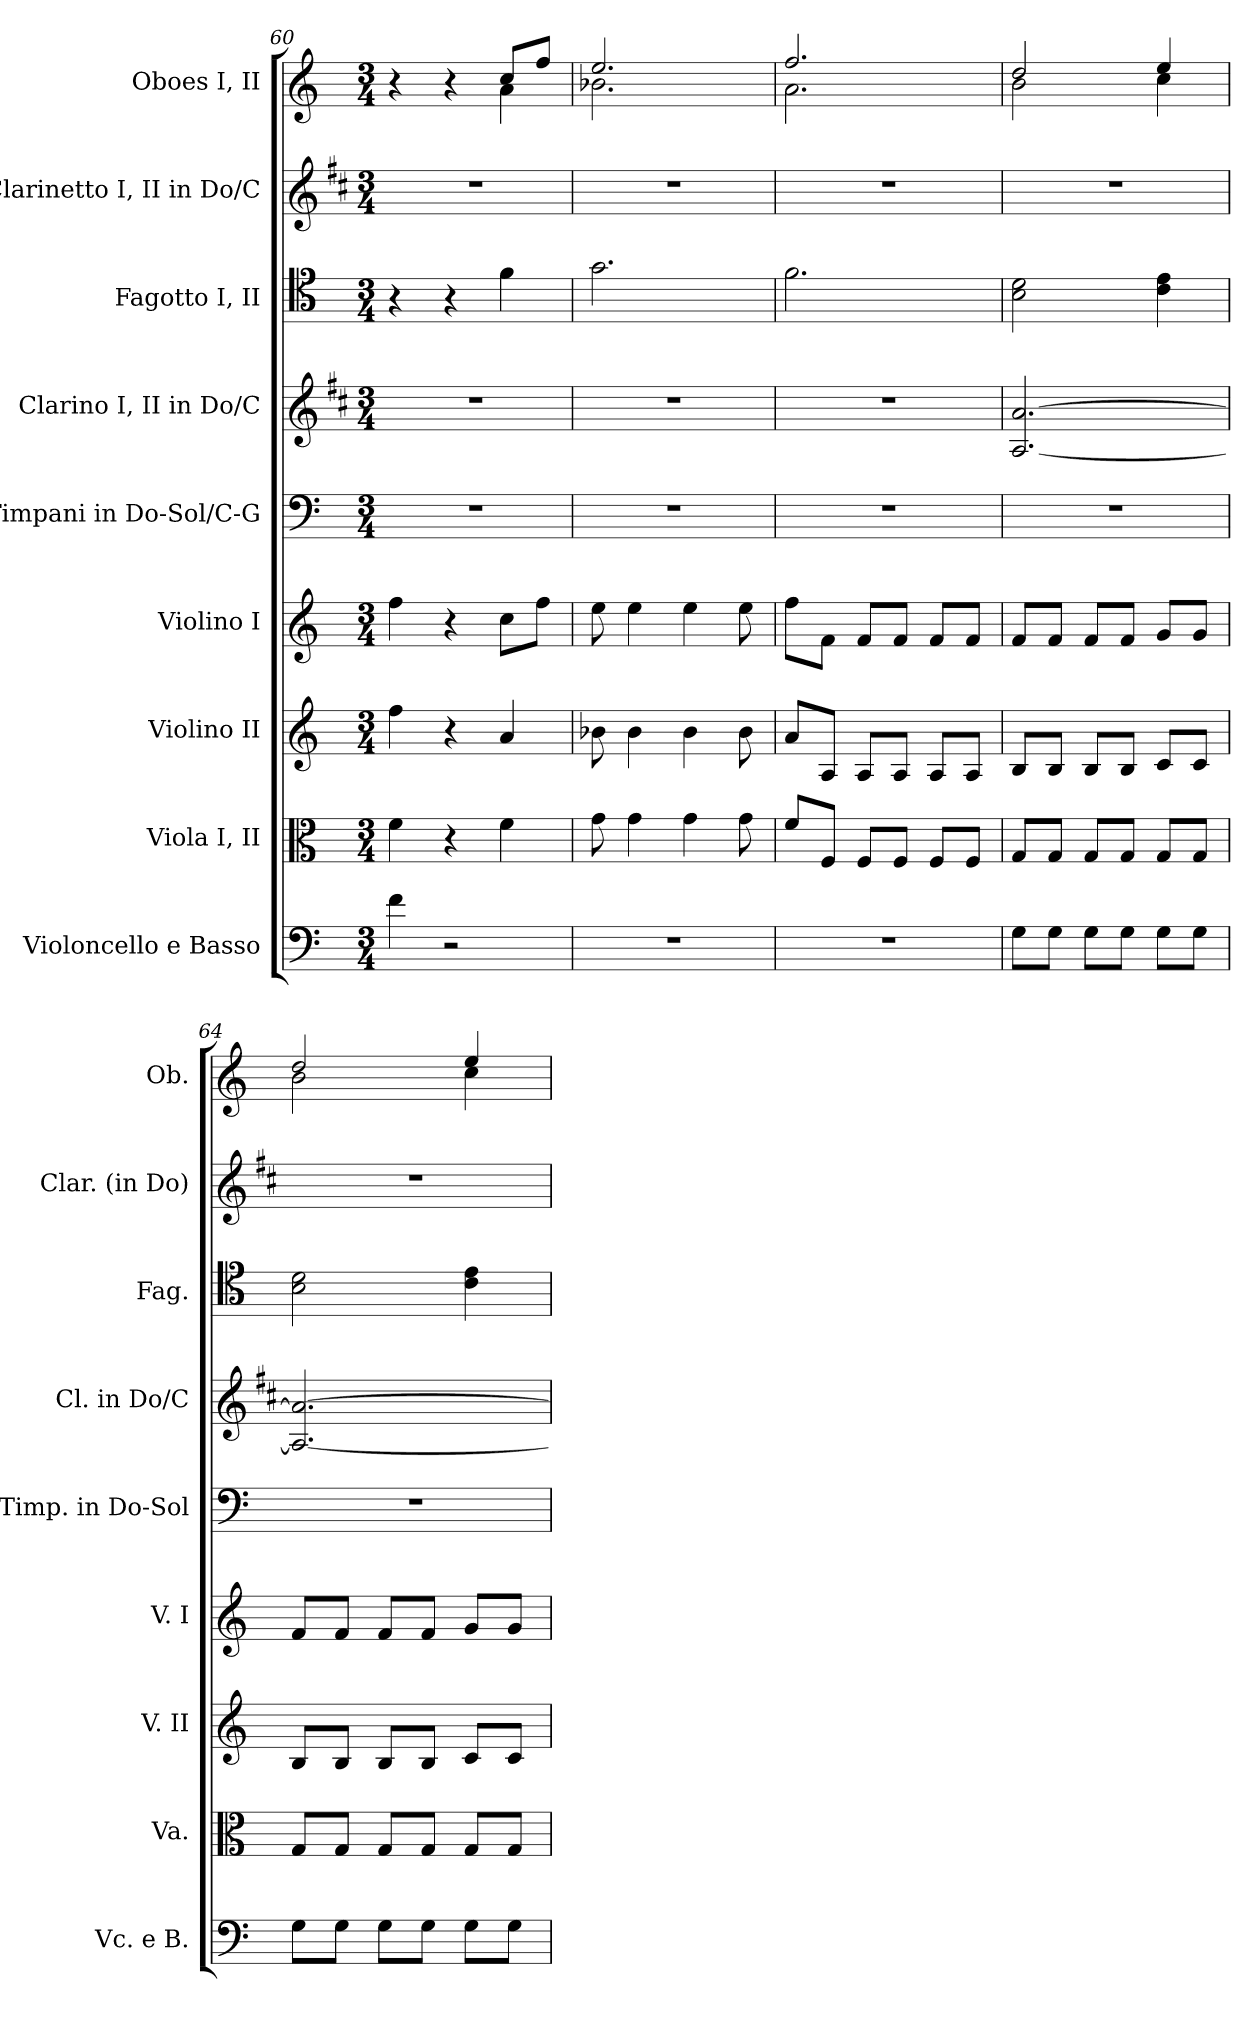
**kern	**kern	**kern	**kern	**kern	**kern	**kern	**kern	**kern
*part9	*part8	*part7	*part6	*part5	*part4	*part3	*part2	*part1
*staff9	*staff8	*staff7	*staff6	*staff5	*staff4	*staff3	*staff2	*staff1
*I"Violoncello e Basso	*I"Viola I, II	*I"Violino II	*I"Violino I	*I"Timpani in Do-Sol/C-G	*I"Clarino I, II in Do/C	*I"Fagotto I, II	*I"Clarinetto I, II in Do/C	*I"Oboes I, II
*I'Vc. e B.	*I'Va.	*I'V. II	*I'V. I	*I'Timp. in Do-Sol	*I'Cl. in Do/C	*I'Fag.	*I'Clar. (in Do)	*I'Ob.
*clefF4	*clefC3	*clefG2	*clefG2	*clefF4	*clefG2	*clefC4	*clefG2	*clefG2
*	*	*	*	*	*ITrd1c2	*	*ITrd1c2	*
*k[]	*k[]	*k[]	*k[]	*k[]	*k[]	*k[]	*k[]	*k[]
*M3/4	*M3/4	*M3/4	*M3/4	*M3/4	*M3/4	*M3/4	*M3/4	*M3/4
=60	=60	=60	=60	=60	=60	=60	=60	=60
*	*	*	*	*	*	*	*	*^
4f\	4f\	4ff\	4ff\	2.r	2.r	4r	2.r	4r	4ryy
2r	4r	4r	4r	.	.	4r	.	4r	4ryy
.	4fi\	4aj/	8ccZ\L	.	.	4fi\	.	8ccZ/L	4aj\
.	.	.	8ff\J	.	.	.	.	8ff/J	.
=61	=61	=61	=61	=61	=61	=61	=61	=61	=61
2.r	8gj\	8b-XZ\	8eei\	2.r	2.r	2.gj\	2.r	2.eei/	2.b-XZ\
.	4g\	4b-\	4ee\	.	.	.	.	.	.
.	4g\	4b-\	4ee\	.	.	.	.	.	.
.	8g\	8b-\	8ee\	.	.	.	.	.	.
=62	=62	=62	=62	=62	=62	=62	=62	=62	=62
2.r	8fi/L	8aj/L	8ffi\L	2.r	2.r	2.fi\	2.r	2.ffi/	2.aj\
.	8F/J	8A/J	8f\J	.	.	.	.	.	.
.	8F/L	8A/L	8f/L	.	.	.	.	.	.
.	8F/J	8A/J	8f/J	.	.	.	.	.	.
.	8F/L	8A/L	8f/L	.	.	.	.	.	.
.	8F/J	8A/J	8f/J	.	.	.	.	.	.
=63	=63	=63	=63	=63	=63	=63	=63	=63	=63
8Gi\L	8Gi/L	8Bj/L	8fV/L	2.r	[2.Gi/ [2.gi/	2Bj\ 2dZ\	2.r	2ddZ/	2bj\
8G\J	8G/J	8B/J	8f/J	.	.	.	.	.	.
8G\L	8G/L	8B/L	8f/L	.	.	.	.	.	.
8G\J	8G/J	8B/J	8f/J	.	.	.	.	.	.
8GZ\L	8GZ/L	8ci/L	8gZ/L	.	.	4ci\ 4ej\	.	4eej/	4cci\
8G\J	8G/J	8c/J	8g/J	.	.	.	.	.	.
=64	=64	=64	=64	=64	=64	=64	=64	=64	=64
8Gi\L	8Gi/L	8Bj/L	8fV/L	2.r	2.Gi/_ 2.gi/_	2Bj\ 2dZ\	2.r	2ddZ/	2bj\
8G\J	8G/J	8B/J	8f/J	.	.	.	.	.	.
8G\L	8G/L	8B/L	8f/L	.	.	.	.	.	.
8G\J	8G/J	8B/J	8f/J	.	.	.	.	.	.
8GZ\L	8GZ/L	8ci/L	8gZ/L	.	.	4ci\ 4ej\	.	4eej/	4cci\
8G\J	8G/J	8c/J	8g/J	.	.	.	.	.	.
*	*	*	*	*	*	*	*	*v	*v
=	=	=	=	=	=	=	=	=
*-	*-	*-	*-	*-	*-	*-	*-	*-
